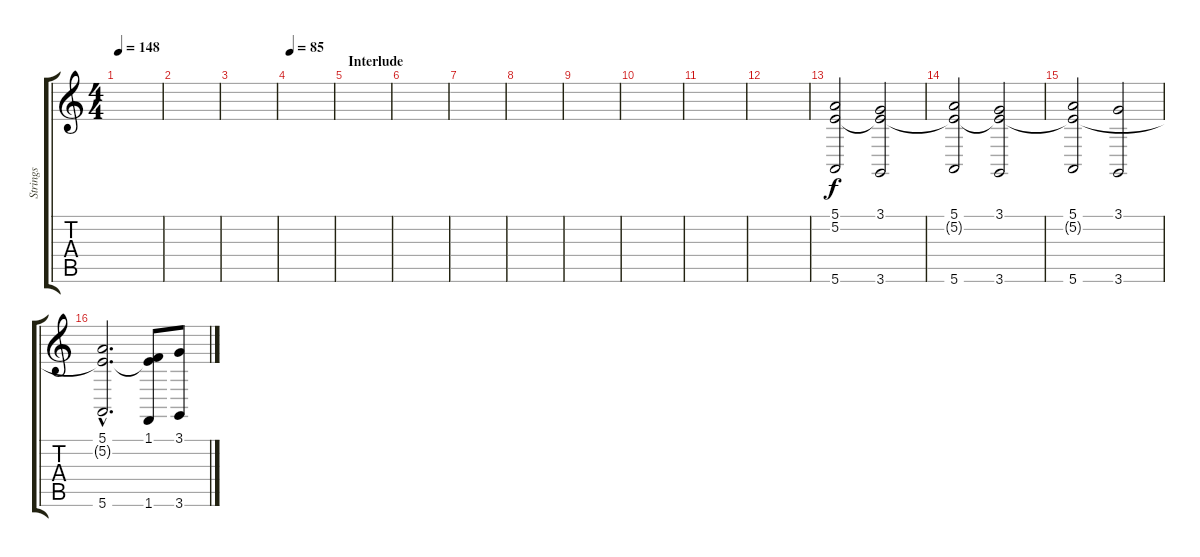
\track ("Strings" "Strings") {instrument synthstrings1}
\staff {score tabs}
\tuning (E4 B3 G3 D3 A2 E2) {hide}
\ts (4 4)
\tempo 148
\clef g2
\ks c
|
|
|
\tempo 85
|
\section ("" "Interlude")
|
|
|
|
|
|
|
|
(5.1 5.2 5.6).2{volume 7 instrument synthstrings1} (3.1 5.2{t} 3.6).2 |
(5.1 5.2{t} 5.6).2 (3.1 5.2{t} 3.6).2 |
(5.1 5.2{t} 5.6).2 (3.1 3.6).2 |
(5.1{hac} 5.2{hac t} 5.6{hac}).2{d} (1.1 5.2{t} 1.6).8 (3.1 3.6).8
